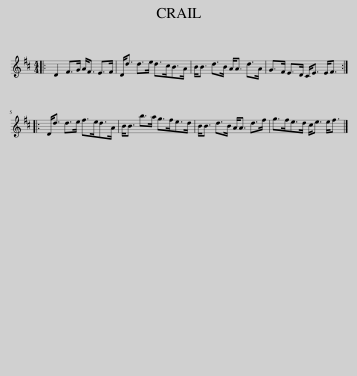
X:1
L:1/8
M:4/4
I:linebreak $
K:D
V:1 treble
V:1
|: D2 F>G A<F E>F | D<d d>e d>cB>A | B<B d>B A<A d>A | G>F E>D C<E E<F ::$ D<d d>e f>ed>A | %5
 B<B b>a g>fe>d | B<B d>B A<A d>f | g>fe>d c<e e<f |] %8
